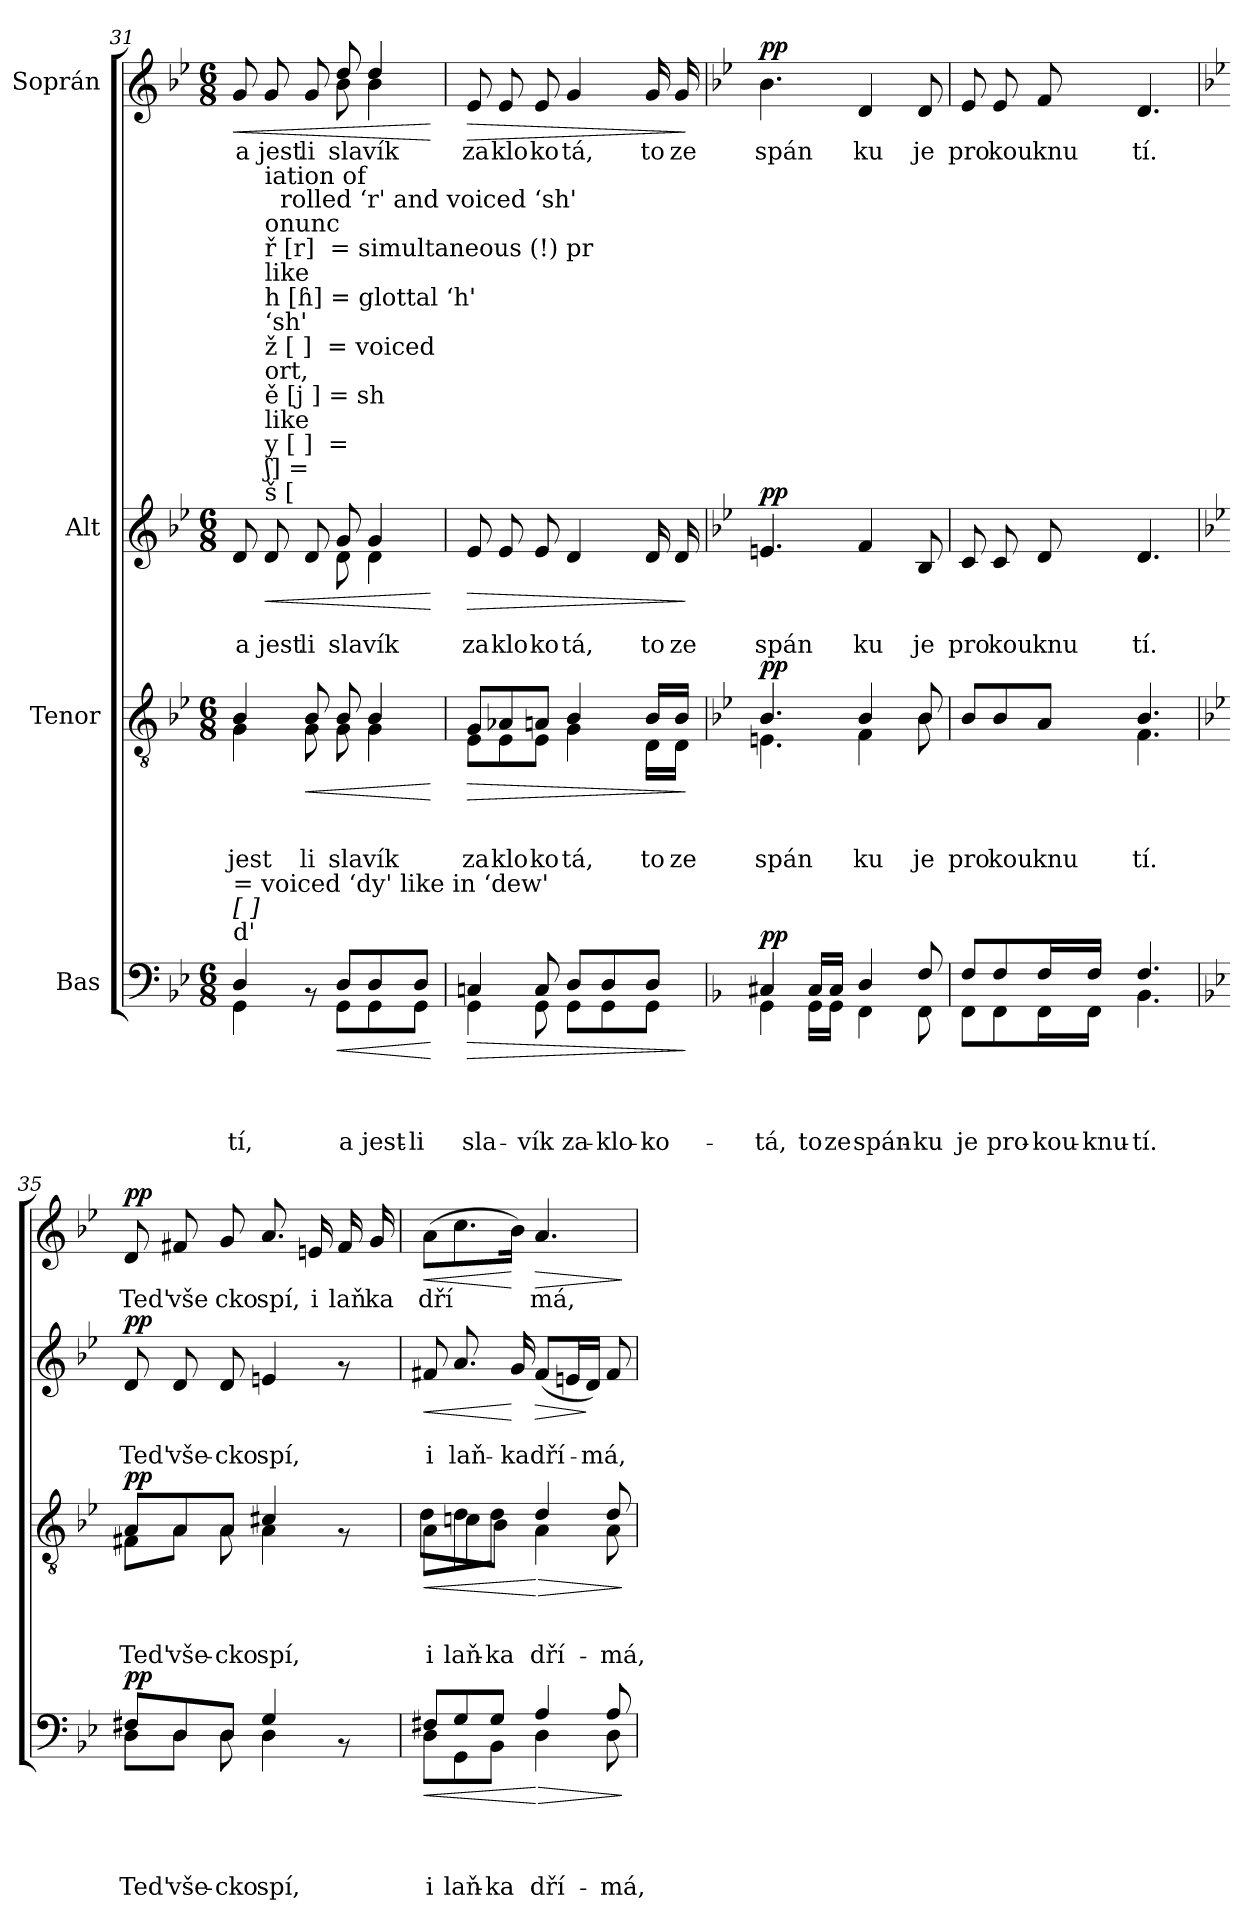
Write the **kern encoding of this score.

**kern	**text	**text	**text	**text	**dynam	**kern	**text	**text	**text	**dynam	**kern	**text	**text	**dynam	**kern	**text	**dynam
*part4	*part4	*part4	*part4	*part4	*part4	*part3	*part3	*part3	*part3	*part3	*part2	*part2	*part2	*part2	*part1	*part1	*part1
*staff4	*staff4	*staff4	*staff4	*staff4	*staff4	*staff3	*staff3	*staff3	*staff3	*staff3	*staff2	*staff2	*staff2	*staff2	*staff1	*staff1	*staff1
*I"Bas	*	*	*	*	*	*I"Tenor	*	*	*	*	*I"Alt	*	*	*	*I"Soprán	*	*
!!LO:LB:g=z
*clefF4	*	*	*	*	*	*clefGv2	*	*	*	*	*clefG2	*	*	*	*clefG2	*	*
*k[b-e-]	*	*	*	*	*	*k[b-e-]	*	*	*	*	*k[b-e-]	*	*	*	*k[b-e-]	*	*
*B-:	*	*	*	*	*	*B-:	*	*	*	*	*B-:	*	*	*	*B-:	*	*
*M6/8	*	*	*	*	*	*M6/8	*	*	*	*	*M6/8	*	*	*	*M6/8	*	*
=31	=31	=31	=31	=31	=31	=31	=31	=31	=31	=31	=31	=31	=31	=31	=31	=31	=31
*^	*	*	*	*	*	*	*	*	*	*	*	*	*	*	*	*	*
!	!	!	!	!	!	!	!	!	!	!	!	!	!	!	!	!LO:TX:b:t=ch	!	!
!	!	!	!	!	!	!	!	!	!	!	!	!	!	!	!	!LO:TX:t=[x]	!	!
!	!	!	!	!	!	!	!	!	!	!	!	!	!	!	!	!LO:TX:t== voiceless ‘ch' like in German ‘bach'\né [  ]	!	!
!	!	!	!	!	!	!	!	!	!	!	!	!	!	!	!	!LO:TX:t== lon	!	!
!	!	!	!	!	!	!	!	!	!	!	!	!	!	!	!	!LO:TX:t=g, open ‘a' like in ‘fair'\n j  [j]  = vo	!	!
!	!	!	!	!	!	!	!	!	!	!	!	!	!	!	!	!LO:TX:t=iced	!	!
!	!	!	!	!	!	!	!	!	!	!	!	!	!	!	!	!LO:TX:t=‘y' like in ‘yes'	!	!
!	!	!	!	!	!	!	!LO:TX:b:rj:t=ň [	!	!	!	!	!	!	!	!	!	!	!
!	!	!	!	!	!	!	!LO:TX:rj:t=] =	!	!	!	!	!	!	!	!	!	!	!
!	!	!	!	!	!	!	!LO:TX:rj:t=simultaneous (!) pronunciation of\n‘n' and voiced ‘y' like in ‘canyon'	!	!	!	!	!	!	!	!	!	!	!
!LO:TX:a:t=d'	!	!	!	!	!	!	!	!	!	!	!	!	!	!	!	!	!	!
!LO:TX:t=[ ]	!	!	!	!	!	!	!	!	!	!	!	!	!	!	!	!	!	!
!LO:TX:t== voiced ‘dy' like in ‘dew'	!	!	!	!	!	!	!	!	!	!	!	!	!	!	!	!	!	!
!	!	!	!	!	!LO:LY:b	!	!	!	!	!LO:LY:b	!	!	!	!LO:LY:b	!	!	!LO:LY:b	!LO:HP:b
*	*	*	*	*	*	*	*^	*	*	*	*	*^	*	*	*	*^	*	*
4D/	4GG\	.	.	.	tí,	.	4B-/	4G\	.	.	jest	.	8d/	4.ryy	.	a	.	8g/	4.ryy	a	<
!	!	!	!	!	!	!	!	!	!	!	!	!	!LO:TX:a:t=š  [	!	!	!	!	!	!	!	!
!	!	!	!	!	!	!	!	!	!	!	!	!	!LO:TX:t=ʃ]  =	!	!	!	!	!	!	!	!
!	!	!	!	!	!	!	!	!	!	!	!	!	!LO:TX:t=voiceless ‘sh' like in ‘shoe'\ny  [ ]  =	!	!	!	!	!	!	!	!
!	!	!	!	!	!	!	!	!	!	!	!	!	!LO:TX:t=like	!	!	!	!	!	!	!	!
!	!	!	!	!	!	!	!	!	!	!	!	!	!LO:TX:t=‘e'\ně [j ] = sh	!	!	!	!	!	!	!	!
!	!	!	!	!	!	!	!	!	!	!	!	!	!LO:TX:t=ort,	!	!	!	!	!	!	!	!
!	!	!	!	!	!	!	!	!	!	!	!	!	!LO:TX:t=open, soft ‘ye' like in ‘yellow'\nž  [ ]  = voiced	!	!	!	!	!	!	!	!
!	!	!	!	!	!	!	!	!	!	!	!	!	!LO:TX:t=‘sh'	!	!	!	!	!	!	!	!
!	!	!	!	!	!	!	!	!	!	!	!	!	!LO:TX:t=like in ‘vision'\nh [ɦ] = glottal ‘h'	!	!	!	!	!	!	!	!
!	!	!	!	!	!	!	!	!	!	!	!	!	!LO:TX:t=like	!	!	!	!	!	!	!	!
!	!	!	!	!	!	!	!	!	!	!	!	!	!LO:TX:t=in ‘ahead', rather ‘g'\nř  [r]  = simultaneous (!) pr	!	!	!	!	!	!	!	!
!	!	!	!	!	!	!	!	!	!	!	!	!	!LO:TX:t=onunc	!	!	!	!	!	!	!	!
!	!	!	!	!	!	!	!	!	!	!	!	!	!LO:TX:t=iation of\n            rolled ‘r' and voiced ‘sh'	!	!	!	!	!	!	!	!
!	!	!	!	!	!	!	!	!	!	!	!	!	!	!	!	!LO:LY:b	!LO:HP:b	!	!	!LO:LY:b	!
.	.	.	.	.	.	.	.	.	.	.	.	.	8d/	.	.	jest	<	8g/	.	jest	.
!	!	!	!	!	!	!	!	!	!	!	!LO:LY:b	!LO:HP:b	!	!	!	!LO:LY:b	!	!	!	!LO:LY:b	!
8rAA	8ryy	.	.	.	.	.	8B-/	8G\	.	.	li	<	8d/	.	.	li	.	8g/	.	li	.
!	!	!	!	!	!LO:LY:b	!LO:HP:b	!	!	!	!	!LO:LY:b	!	!	!	!	!LO:LY:b	!	!	!	!LO:LY:b	!
8D/L	8GG\L	.	.	.	a	<	8B-/	8G\	.	.	sla	.	8g/	8d\	.	sla	.	8dd/	8b-\	sla	.
!	!	!	!	!	!LO:LY:b	!	!	!	!	!	!LO:LY:b	!	!	!	!	!LO:LY:b	!	!	!	!LO:LY:b	!
8D/	8GG\	.	.	.	jest-	.	4B-/	4G\	.	.	vík	.	4g/	4d\	.	vík	.	4dd/	4b-\	vík	.
!	!	!	!	!	!LO:LY:b	!	!	!	!	!	!	!	!	!	!	!	!	!	!	!	!
8D/J	8GG\J	.	.	.	-li	.	.	.	.	.	.	.	.	.	.	.	.	.	.	.	.
*v	*v	*	*	*	*	*	*	*	*	*	*	*	*v	*v	*	*	*	*v	*v	*	*
*	*	*	*	*	*	*v	*v	*	*	*	*	*	*	*	*	*	*	*
.	.	.	.	.	[	.	.	.	.	[	.	.	.	[	.	.	[
=32	=32	=32	=32	=32	=32	=32	=32	=32	=32	=32	=32	=32	=32	=32	=32	=32	=32
!	!	!	!	!LO:LY:b	!LO:HP:b	!	!	!	!LO:LY:b	!LO:HP:b	!	!	!LO:LY:b	!LO:HP:b	!	!LO:LY:b	!LO:HP:b
*^	*	*	*	*	*	*^	*	*	*	*	*	*	*	*	*	*	*
4Cn/	4GG\	.	.	.	sla-	>	8G/L	8E-\L	.	.	za	>	8e-/	.	za	>	8e-/	za	>
!	!	!	!	!	!	!	!	!	!	!	!LO:LY:b	!	!	!	!LO:LY:b	!	!	!LO:LY:b	!
.	.	.	.	.	.	.	8A-X/	8E-\	.	.	klo	.	8e-/	.	klo	.	8e-/	klo	.
!	!	!	!	!	!LO:LY:b	!	!	!	!	!	!LO:LY:b	!	!	!	!LO:LY:b	!	!	!LO:LY:b	!
8C/	8GG\	.	.	.	-vík	.	8An/J	8E-\J	.	.	ko	.	8e-/	.	ko	.	8e-/	ko	.
!	!	!	!	!	!LO:LY:b	!	!	!	!	!	!LO:LY:b	!	!	!	!LO:LY:b	!	!	!LO:LY:b	!
8D/L	8GG\L	.	.	.	za-	.	4B-/	4G\	.	.	tá,	.	4d/	.	tá,	.	4g/	tá,	.
!	!	!	!	!	!LO:LY:b	!	!	!	!	!	!	!	!	!	!	!	!	!	!
8D/	8GG\	.	.	.	-klo-	.	.	.	.	.	.	.	.	.	.	.	.	.	.
!	!	!	!	!	!LO:LY:b	!	!	!	!	!	!LO:LY:b	!	!	!	!LO:LY:b	!	!	!LO:LY:b	!
8D/J	8GG\J	.	.	.	-ko-	.	16B-/LL	16D\LL	.	.	to	.	16d/	.	to	.	16g/	to	.
!	!	!	!	!	!	!	!	!	!	!	!LO:LY:b	!	!	!	!LO:LY:b	!	!	!LO:LY:b	!
.	.	.	.	.	.	.	16B-/JJ	16D\JJ	.	.	ze	.	16d/	.	ze	.	16g/	ze	.
*v	*v	*	*	*	*	*	*	*	*	*	*	*	*	*	*	*	*	*	*
*	*	*	*	*	*	*v	*v	*	*	*	*	*	*	*	*	*	*	*
.	.	.	.	.	]	.	.	.	.	]	.	.	.	]	.	.	]
=33	=33	=33	=33	=33	=33	=33	=33	=33	=33	=33	=33	=33	=33	=33	=33	=33	=33
*k[b-]	*	*	*	*	*	*	*	*	*	*	*	*	*	*	*	*	*
*F:	*	*	*	*	*	*	*	*	*	*	*	*	*	*	*	*	*
*^	*	*	*	*	*	*	*	*	*	*	*	*	*	*	*	*	*
!	!	!	!	!	!LO:LY:b	!LO:DY:a	!	!	!	!LO:LY:b	!LO:DY:a	!	!	!LO:LY:b	!LO:DY:a	!	!LO:LY:b	!LO:DY:a
*	*	*	*	*	*	*	*^	*	*	*	*	*	*	*	*	*	*	*
4C#X/	4GG\	.	.	.	-tá,	pp	4.B-/	4.En\	.	.	spán	pp	4.en/	.	spán	pp	4.b-\	spán	pp
!	!	!	!	!	!LO:LY:b	!	!	!	!	!	!	!	!	!	!	!	!	!	!
16C#/LL	16GG\LL	.	.	.	to	.	.	.	.	.	.	.	.	.	.	.	.	.	.
!	!	!	!	!	!LO:LY:b	!	!	!	!	!	!	!	!	!	!	!	!	!	!
16C#/JJ	16GG\JJ	.	.	.	ze	.	.	.	.	.	.	.	.	.	.	.	.	.	.
!	!	!	!	!	!LO:LY:b	!	!	!	!	!	!LO:LY:b	!	!	!	!LO:LY:b	!	!	!LO:LY:b	!
4D/	4FF\	.	.	.	spán-	.	4B-/	4F\	.	.	ku	.	4f/	.	ku	.	4d/	ku	.
!	!	!	!	!	!LO:LY:b	!	!	!	!	!	!LO:LY:b	!	!	!	!LO:LY:b	!	!	!LO:LY:b	!
8F/	8FF\	.	.	.	-ku	.	8B-/	8B-\	.	.	je	.	8B-/	.	je	.	8d/	je	.
=34	=34	=34	=34	=34	=34	=34	=34	=34	=34	=34	=34	=34	=34	=34	=34	=34	=34	=34	=34
!	!	!	!	!	!LO:LY:b	!	!	!	!	!	!LO:LY:b	!	!	!	!LO:LY:b	!	!	!LO:LY:b	!
8F/L	8FF\L	.	.	.	je	.	8B-/L	4.ryy	.	.	pro	.	8c/	.	pro	.	8e-/	pro	.
!	!	!	!	!	!LO:LY:b	!	!	!	!	!	!LO:LY:b	!	!	!	!LO:LY:b	!	!	!LO:LY:b	!
8F/	8FF\	.	.	.	pro-	.	8B-/	.	.	.	kou	.	8c/	.	kou	.	8e-/	kou	.
!	!	!	!	!	!LO:LY:b	!	!	!	!	!	!LO:LY:b	!	!	!	!LO:LY:b	!	!	!LO:LY:b	!
16F/L	16FF\L	.	.	.	-kou-	.	8A/J	.	.	.	knu	.	8d/	.	knu	.	8f/	knu	.
!	!	!	!	!	!LO:LY:b	!	!	!	!	!	!	!	!	!	!	!	!	!	!
16F/JJ	16FF\JJ	.	.	.	-knu-	.	.	.	.	.	.	.	.	.	.	.	.	.	.
!	!	!	!	!	!LO:LY:b	!	!	!	!	!	!LO:LY:b	!	!	!	!LO:LY:b	!	!	!LO:LY:b	!
4.F/	4.BB-\	.	.	.	-tí.	.	4.B-/	4.F\	.	.	tí.	.	4.d/	.	tí.	.	4.d/	tí.	.
!!LO:PB:g=z
=35	=35	=35	=35	=35	=35	=35	=35	=35	=35	=35	=35	=35	=35	=35	=35	=35	=35	=35	=35
*k[b-e-]	*	*	*	*	*	*	*	*	*	*	*	*	*	*	*	*	*	*	*
*B-:	*	*	*	*	*	*	*	*	*	*	*	*	*	*	*	*	*	*	*
!	!	!	!	!	!LO:LY:b	!LO:DY:a	!	!	!	!	!LO:LY:b	!LO:DY:a	!	!	!LO:LY:b	!LO:DY:a	!	!LO:LY:b	!LO:DY:a
8F#X/L	8D\L	.	.	.	Ted'	pp	8A/L	8F#X\L	.	.	Ted'	pp	8d/	.	Ted'	pp	8d/	Ted'	pp
!	!	!	!	!	!LO:LY:b	!	!	!	!	!	!LO:LY:b	!	!	!	!LO:LY:b	!	!	!LO:LY:b	!
8D/	8D\J	.	.	.	vše-	.	8A/	8A\J	.	.	vše-	.	8d/	.	vše-	.	8f#X/	vše	.
!	!	!	!	!	!LO:LY:b	!	!	!	!	!	!LO:LY:b	!	!	!	!LO:LY:b	!	!	!LO:LY:b	!
8D/J	8D\	.	.	.	-cko	.	8A/J	8A\	.	.	-cko	.	8d/	.	-cko	.	8g/	cko	.
!	!	!	!	!	!LO:LY:b	!	!	!	!	!	!LO:LY:b	!	!	!	!LO:LY:b	!	!	!LO:LY:b	!
4G/	4D\	.	.	.	spí,	.	4c#X/	4A\	.	.	spí,	.	4en/	.	spí,	.	8.a/	spí,	.
!	!	!	!	!	!	!	!	!	!	!	!	!	!	!	!	!	!	!LO:LY:b	!
.	.	.	.	.	.	.	.	.	.	.	.	.	.	.	.	.	16en/	i	.
!	!	!	!	!	!	!	!	!	!	!	!	!	!	!	!	!	!	!LO:LY:b	!
8rAA	8ryy	.	.	.	.	.	8rF	8ryy	.	.	.	.	8rf	.	.	.	16f#/	laň	.
!	!	!	!	!	!	!	!	!	!	!	!	!	!	!	!	!	!	!LO:LY:b	!
.	.	.	.	.	.	.	.	.	.	.	.	.	.	.	.	.	16g/	ka	.
=36	=36	=36	=36	=36	=36	=36	=36	=36	=36	=36	=36	=36	=36	=36	=36	=36	=36	=36	=36
!	!	!	!	!	!LO:LY:b	!LO:HP:b	!	!	!	!	!LO:LY:b	!LO:HP:b	!	!	!LO:LY:b	!LO:HP:b	!	!LO:LY:b	!LO:HP:b
8F#X/L	8D\L	.	.	.	i	<	8A\L	8d\L	.	.	i	<	8f#X/	.	i	<	(>8a\L	dří	<
!	!	!	!	!	!LO:LY:b	!	!	!	!	!	!LO:LY:b	!	!	!	!LO:LY:b	!	!	!	!
8G/	8GG\	.	.	.	laň-	.	8d\	8cn\	.	.	laň-	.	8.a/	.	laň-	.	8.cc\	.	.
!	!	!	!	!	!LO:LY:b	!	!	!	!	!	!LO:LY:b	!	!	!	!	!	!	!	!
8G/J	8BB-\J	.	.	.	-ka	.	8d\J	8B-\J	.	.	-ka	.	.	.	.	.	.	.	.
!	!	!	!	!	!	!	!	!	!	!	!	!	!	!	!LO:LY:b	!	!	!	!
.	.	.	.	.	.	.	.	.	.	.	.	.	16g/	.	-ka	[	16b-\Jk)	.	[
!	!	!	!	!	!LO:LY:b	!LO:HP:n=1:b	!	!	!	!	!LO:LY:b	!LO:HP:n=1:b	!	!	!LO:LY:b	!LO:HP:b	!	!LO:LY:b	!LO:HP:b
4A/	4D\	.	.	.	dří-	[ >	4d/	4A\	.	.	dří-	[ >	(<8f#/L	.	dří-	>	4.a/	má,	>
.	.	.	.	.	.	.	.	.	.	.	.	.	16en/L	.	.	.	.	.	.
!	!	!	!	!	!	!	!	!	!	!	!	!	!	!	!LO:LY:b	!	!	!	!
.	.	.	.	.	.	.	.	.	.	.	.	.	16d/JJ)	.	-má,	]	.	.	.
!	!	!	!	!	!LO:LY:b	!	!	!	!	!	!LO:LY:b	!	!	!	!	!	!	!	!
8A/	8D\	.	.	.	-má,	.	8d/	8A\	.	.	-má,	.	8f#/	.	.	.	.	.	.
*v	*v	*	*	*	*	*	*	*	*	*	*	*	*	*	*	*	*	*	*
*	*	*	*	*	*	*v	*v	*	*	*	*	*	*	*	*	*	*	*
.	.	.	.	.	]	.	.	.	.	]	.	.	.	.	.	.	]
=	=	=	=	=	=	=	=	=	=	=	=	=	=	=	=	=	=
*-	*-	*-	*-	*-	*-	*-	*-	*-	*-	*-	*-	*-	*-	*-	*-	*-	*-
